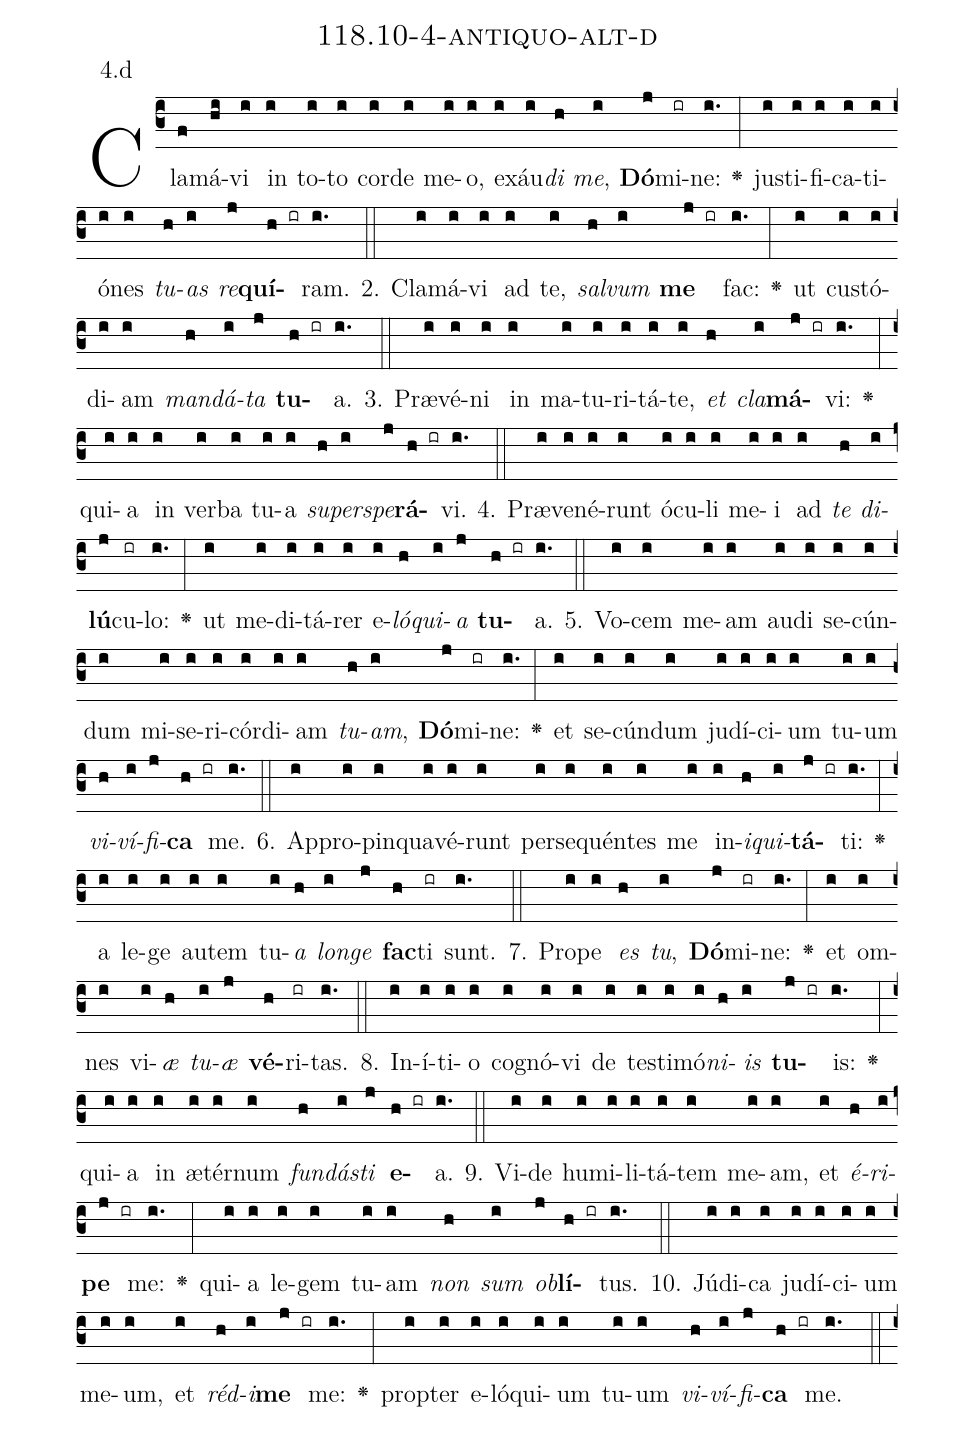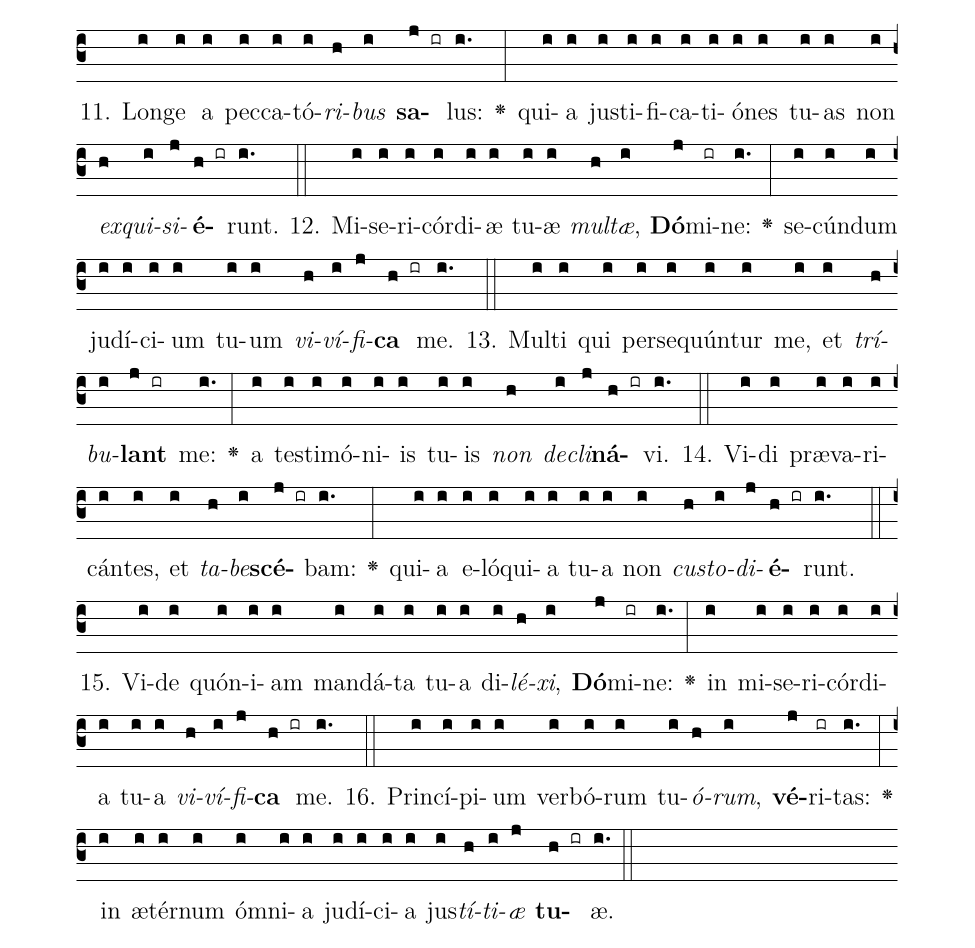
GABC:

name: 118.10-4-antiquo-alt-d;
annotation: 4.d;
%%
(c3)Cla(f)má(hi)vi(i) in(i) to(i)to(i) cor(i)de(i) me(i)o,(i) ex(i)áu(i)<i>di</i>(h) <i>me</i>,(i) <b>Dó</b>(j)mi(ir)ne:(i.) <v>\greheightstar</v>(:) jus(i)ti(i)fi(i)ca(i)ti(i)ó(i)nes(i) <i>tu</i>(h)<i>as</i>(i) <i>re</i>(j)<b>quí</b>(h ir)ram.(i.) (::)
2. Cla(i)má(i)vi(i) ad(i) te,(i) <i>sal</i>(h)<i>vum</i>(i) <b>me</b>(j ir) fac:(i.) <v>\greheightstar</v>(:) ut(i) cus(i)tó(i)di(i)am(i) <i>man</i>(h)<i>dá</i>(i)<i>ta</i>(j) <b>tu</b>(h ir)a.(i.) (::)
3. Præ(i)vé(i)ni(i) in(i) ma(i)tu(i)ri(i)tá(i)te,(i) <i>et</i>(h) <i>cla</i>(i)<b>má</b>(j ir)vi:(i.) <v>\greheightstar</v>(:) qui(i)a(i) in(i) ver(i)ba(i) tu(i)a(i) <i>su</i>(h)<i>per</i>(i)<i>spe</i>(j)<b>rá</b>(h ir)vi.(i.) (::)
4. Præ(i)ve(i)né(i)runt(i) ó(i)cu(i)li(i) me(i)i(i) ad(i) <i>te</i>(h) <i>di</i>(i)<b>lú</b>(j)cu(ir)lo:(i.) <v>\greheightstar</v>(:) ut(i) me(i)di(i)tá(i)rer(i) e(i)<i>ló</i>(h)<i>qui</i>(i)<i>a</i>(j) <b>tu</b>(h ir)a.(i.) (::)
5. Vo(i)cem(i) me(i)am(i) au(i)di(i) se(i)cún(i)dum(i) mi(i)se(i)ri(i)cór(i)di(i)am(i) <i>tu</i>(h)<i>am</i>,(i) <b>Dó</b>(j)mi(ir)ne:(i.) <v>\greheightstar</v>(:) et(i) se(i)cún(i)dum(i) ju(i)dí(i)ci(i)um(i) tu(i)um(i) <i>vi</i>(h)<i>ví</i>(i)<i>fi</i>(j)<b>ca</b>(h ir) me.(i.) (::)
6. Ap(i)pro(i)pin(i)qua(i)vé(i)runt(i) per(i)se(i)quén(i)tes(i) me(i) in(i)<i>i</i>(h)<i>qui</i>(i)<b>tá</b>(j ir)ti:(i.) <v>\greheightstar</v>(:) a(i) le(i)ge(i) au(i)tem(i) tu(i)<i>a</i>(h) <i>lon</i>(i)<i>ge</i>(j) <b>fac</b>(h)ti(ir) sunt.(i.) (::)
7. Pro(i)pe(i) <i>es</i>(h) <i>tu</i>,(i) <b>Dó</b>(j)mi(ir)ne:(i.) <v>\greheightstar</v>(:) et(i) om(i)nes(i) vi(i)<i>æ</i>(h) <i>tu</i>(i)<i>æ</i>(j) <b>vé</b>(h)ri(ir)tas.(i.) (::)
8. In(i)í(i)ti(i)o(i) co(i)gnó(i)vi(i) de(i) tes(i)ti(i)mó(i)<i>ni</i>(h)<i>is</i>(i) <b>tu</b>(j ir)is:(i.) <v>\greheightstar</v>(:) qui(i)a(i) in(i) æ(i)tér(i)num(i) <i>fun</i>(h)<i>dás</i>(i)<i>ti</i>(j) <b>e</b>(h ir)a.(i.) (::)
9. Vi(i)de(i) hu(i)mi(i)li(i)tá(i)tem(i) me(i)am,(i) et(i) <i>é</i>(h)<i>ri</i>(i)<b>pe</b>(j ir) me:(i.) <v>\greheightstar</v>(:) qui(i)a(i) le(i)gem(i) tu(i)am(i) <i>non</i>(h) <i>sum</i>(i) <i>ob</i>(j)<b>lí</b>(h ir)tus.(i.) (::)
10. Jú(i)di(i)ca(i) ju(i)dí(i)ci(i)um(i) me(i)um,(i) et(i) <i>réd</i>(h)<i>i</i>(i)<b>me</b>(j ir) me:(i.) <v>\greheightstar</v>(:) prop(i)ter(i) e(i)ló(i)qui(i)um(i) tu(i)um(i) <i>vi</i>(h)<i>ví</i>(i)<i>fi</i>(j)<b>ca</b>(h ir) me.(i.) (::)
11. Lon(i)ge(i) a(i) pec(i)ca(i)tó(i)<i>ri</i>(h)<i>bus</i>(i) <b>sa</b>(j ir)lus:(i.) <v>\greheightstar</v>(:) qui(i)a(i) jus(i)ti(i)fi(i)ca(i)ti(i)ó(i)nes(i) tu(i)as(i) non(i) <i>ex</i>(h)<i>qui</i>(i)<i>si</i>(j)<b>é</b>(h ir)runt.(i.) (::)
12. Mi(i)se(i)ri(i)cór(i)di(i)æ(i) tu(i)æ(i) <i>mul</i>(h)<i>tæ</i>,(i) <b>Dó</b>(j)mi(ir)ne:(i.) <v>\greheightstar</v>(:) se(i)cún(i)dum(i) ju(i)dí(i)ci(i)um(i) tu(i)um(i) <i>vi</i>(h)<i>ví</i>(i)<i>fi</i>(j)<b>ca</b>(h ir) me.(i.) (::)
13. Mul(i)ti(i) qui(i) per(i)se(i)quún(i)tur(i) me,(i) et(i) <i>trí</i>(h)<i>bu</i>(i)<b>lant</b>(j ir) me:(i.) <v>\greheightstar</v>(:) a(i) tes(i)ti(i)mó(i)ni(i)is(i) tu(i)is(i) <i>non</i>(h) <i>de</i>(i)<i>cli</i>(j)<b>ná</b>(h ir)vi.(i.) (::)
14. Vi(i)di(i) præ(i)va(i)ri(i)cán(i)tes,(i) et(i) <i>ta</i>(h)<i>be</i>(i)<b>scé</b>(j ir)bam:(i.) <v>\greheightstar</v>(:) qui(i)a(i) e(i)ló(i)qui(i)a(i) tu(i)a(i) non(i) <i>cus</i>(h)<i>to</i>(i)<i>di</i>(j)<b>é</b>(h ir)runt.(i.) (::)
15. Vi(i)de(i) quón(i)i(i)am(i) man(i)dá(i)ta(i) tu(i)a(i) di(i)<i>lé</i>(h)<i>xi</i>,(i) <b>Dó</b>(j)mi(ir)ne:(i.) <v>\greheightstar</v>(:) in(i) mi(i)se(i)ri(i)cór(i)di(i)a(i) tu(i)a(i) <i>vi</i>(h)<i>ví</i>(i)<i>fi</i>(j)<b>ca</b>(h ir) me.(i.) (::)
16. Prin(i)cí(i)pi(i)um(i) ver(i)bó(i)rum(i) tu(i)<i>ó</i>(h)<i>rum</i>,(i) <b>vé</b>(j)ri(ir)tas:(i.) <v>\greheightstar</v>(:) in(i) æ(i)tér(i)num(i) óm(i)ni(i)a(i) ju(i)dí(i)ci(i)a(i) jus(i)<i>tí</i>(h)<i>ti</i>(i)<i>æ</i>(j) <b>tu</b>(h ir)æ.(i.) (::)
